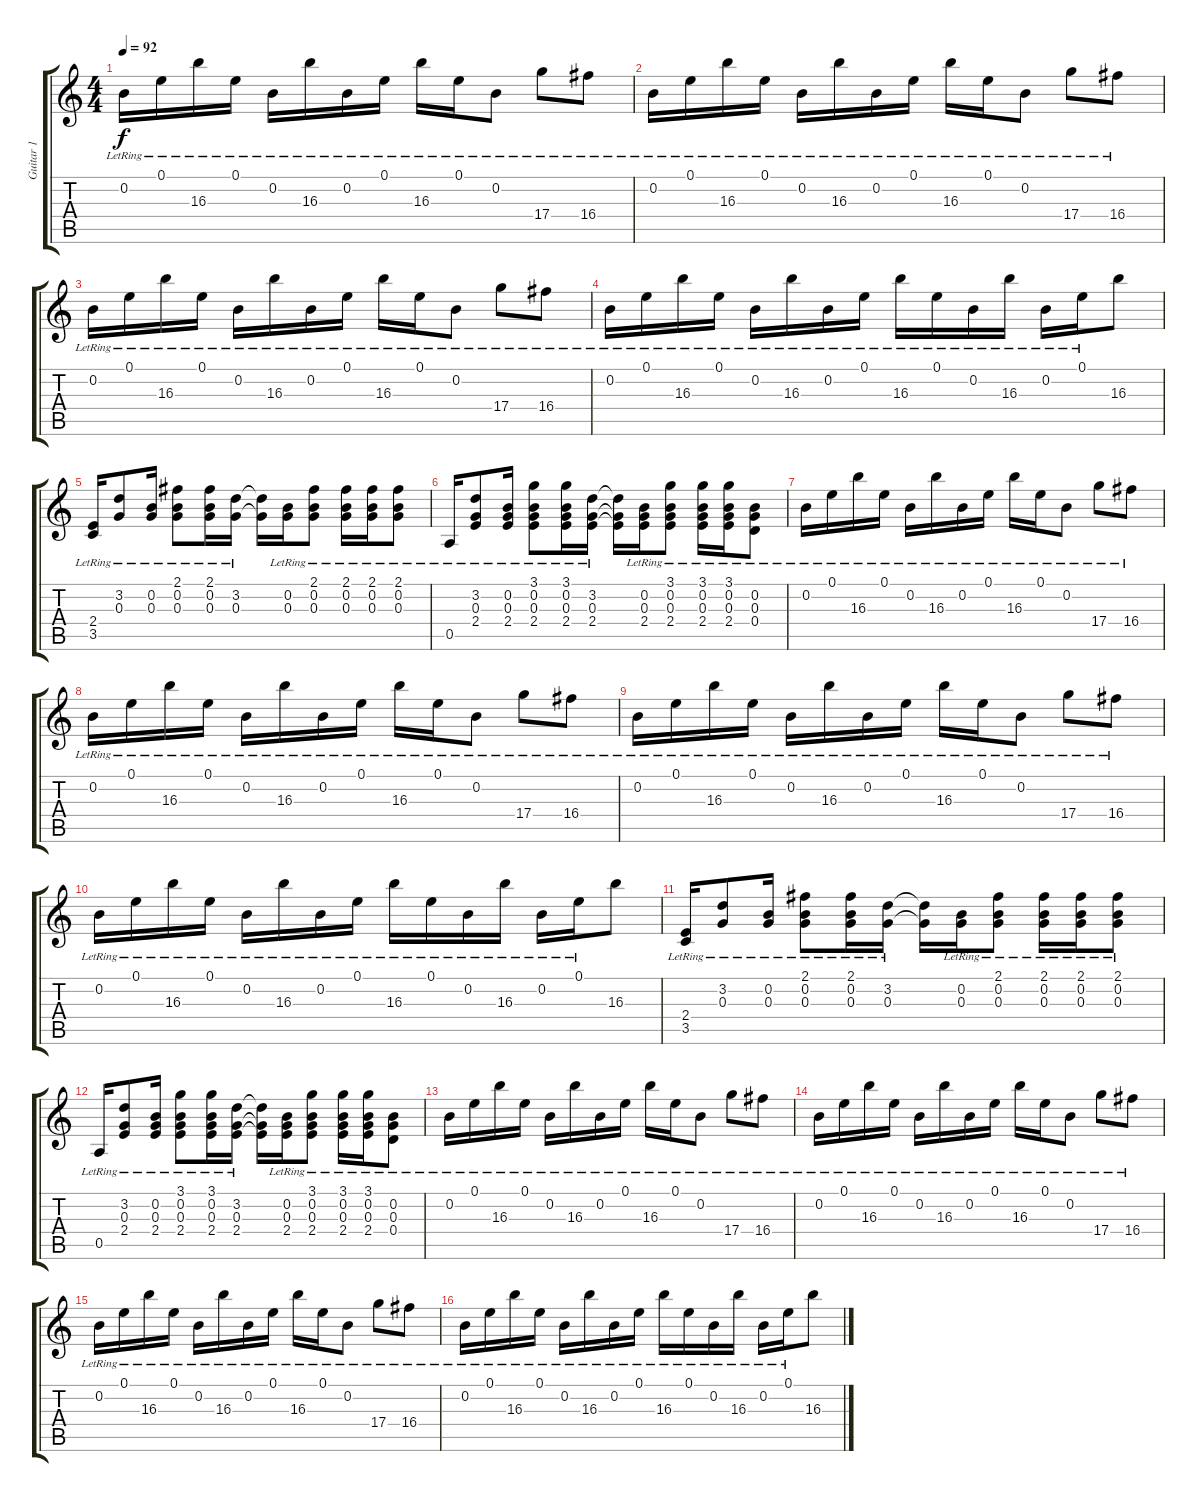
\track ("Guitar 1" "Guitar 1") {instrument electricguitarclean}
\staff {score tabs}
\tuning (E4 B3 G3 D3 A2 E2) {hide}
\ts (4 4)
\tempo 92
\clef g2
\ks c
0.2{lr}.16{dy f instrument electricguitarclean} 0.1{lr}.16 16.3{lr}.16 0.1{lr}.16 0.2{lr}.16 16.3{lr}.16 0.2{lr}.16 0.1{lr}.16 16.3{lr}.16 0.1{lr}.16 0.2{lr}.8 17.4{lr}.8 16.4{lr}.8 |
0.2{lr}.16 0.1{lr}.16 16.3{lr}.16 0.1{lr}.16 0.2{lr}.16 16.3{lr}.16 0.2{lr}.16 0.1{lr}.16 16.3{lr}.16 0.1{lr}.16 0.2{lr}.8 17.4{lr}.8 16.4{lr}.8 |
0.2{lr}.16 0.1{lr}.16 16.3{lr}.16 0.1{lr}.16 0.2{lr}.16 16.3{lr}.16 0.2{lr}.16 0.1{lr}.16 16.3{lr}.16 0.1{lr}.16 0.2{lr}.8 17.4{lr}.8 16.4{lr}.8 |
0.2{lr}.16 0.1{lr}.16 16.3{lr}.16 0.1{lr}.16 0.2{lr}.16 16.3{lr}.16 0.2{lr}.16 0.1{lr}.16 16.3{lr}.16 0.1{lr}.16 0.2{lr}.16 16.3{lr}.16 0.2{lr}.16 0.1{lr}.16 16.3.8 |
(2.4{lr} 3.5{lr}).16 (3.2{lr} 0.3{lr}).8 (0.2{lr} 0.3{lr}).16 (2.1{lr} 0.2{lr} 0.3{lr}).8 (2.1{lr} 0.2{lr} 0.3{lr}).16 (3.2{lr} 0.3{lr}).16 (3.2{t} 0.3{t}).16 (0.2{lr} 0.3{lr}).16 (2.1{lr} 0.2{lr} 0.3{lr}).8 (2.1{lr} 0.2{lr} 0.3{lr}).16 (2.1{lr} 0.2{lr} 0.3{lr}).16 (2.1{lr} 0.2{lr} 0.3{lr}).8 |
0.5{lr}.16 (3.2{lr} 0.3{lr} 2.4{lr}).8 (0.2{lr} 0.3{lr} 2.4{lr}).16 (3.1{lr} 0.2{lr} 0.3{lr} 2.4{lr}).8 (3.1{lr} 0.2{lr} 0.3{lr} 2.4{lr}).16 (3.2{lr} 0.3{lr} 2.4{lr}).16 (3.2{t} 0.3{t} 2.4{t}).16 (0.2{lr} 0.3{lr} 2.4{lr}).16 (3.1{lr} 0.2{lr} 0.3{lr} 2.4{lr}).8 (3.1{lr} 0.2{lr} 0.3{lr} 2.4{lr}).16 (3.1{lr} 0.2{lr} 0.3{lr} 2.4{lr}).16 (0.2{lr} 0.3{lr} 0.4{lr}).8 |
0.2{lr}.16 0.1{lr}.16 16.3{lr}.16 0.1{lr}.16 0.2{lr}.16 16.3{lr}.16 0.2{lr}.16 0.1{lr}.16 16.3{lr}.16 0.1{lr}.16 0.2{lr}.8 17.4{lr}.8 16.4{lr}.8 |
0.2{lr}.16 0.1{lr}.16 16.3{lr}.16 0.1{lr}.16 0.2{lr}.16 16.3{lr}.16 0.2{lr}.16 0.1{lr}.16 16.3{lr}.16 0.1{lr}.16 0.2{lr}.8 17.4{lr}.8 16.4{lr}.8 |
0.2{lr}.16 0.1{lr}.16 16.3{lr}.16 0.1{lr}.16 0.2{lr}.16 16.3{lr}.16 0.2{lr}.16 0.1{lr}.16 16.3{lr}.16 0.1{lr}.16 0.2{lr}.8 17.4{lr}.8 16.4{lr}.8 |
0.2{lr}.16 0.1{lr}.16 16.3{lr}.16 0.1{lr}.16 0.2{lr}.16 16.3{lr}.16 0.2{lr}.16 0.1{lr}.16 16.3{lr}.16 0.1{lr}.16 0.2{lr}.16 16.3{lr}.16 0.2{lr}.16 0.1{lr}.16 16.3.8 |
(2.4{lr} 3.5{lr}).16 (3.2{lr} 0.3{lr}).8 (0.2{lr} 0.3{lr}).16 (2.1{lr} 0.2{lr} 0.3{lr}).8 (2.1{lr} 0.2{lr} 0.3{lr}).16 (3.2{lr} 0.3{lr}).16 (3.2{t} 0.3{t}).16 (0.2{lr} 0.3{lr}).16 (2.1{lr} 0.2{lr} 0.3{lr}).8 (2.1{lr} 0.2{lr} 0.3{lr}).16 (2.1{lr} 0.2{lr} 0.3{lr}).16 (2.1{lr} 0.2{lr} 0.3{lr}).8 |
0.5{lr}.16 (3.2{lr} 0.3{lr} 2.4{lr}).8 (0.2{lr} 0.3{lr} 2.4{lr}).16 (3.1{lr} 0.2{lr} 0.3{lr} 2.4{lr}).8 (3.1{lr} 0.2{lr} 0.3{lr} 2.4{lr}).16 (3.2{lr} 0.3{lr} 2.4{lr}).16 (3.2{t} 0.3{t} 2.4{t}).16 (0.2{lr} 0.3{lr} 2.4{lr}).16 (3.1{lr} 0.2{lr} 0.3{lr} 2.4{lr}).8 (3.1{lr} 0.2{lr} 0.3{lr} 2.4{lr}).16 (3.1{lr} 0.2{lr} 0.3{lr} 2.4{lr}).16 (0.2{lr} 0.3{lr} 0.4{lr}).8 |
0.2{lr}.16 0.1{lr}.16 16.3{lr}.16 0.1{lr}.16 0.2{lr}.16 16.3{lr}.16 0.2{lr}.16 0.1{lr}.16 16.3{lr}.16 0.1{lr}.16 0.2{lr}.8 17.4{lr}.8 16.4{lr}.8 |
0.2{lr}.16 0.1{lr}.16 16.3{lr}.16 0.1{lr}.16 0.2{lr}.16 16.3{lr}.16 0.2{lr}.16 0.1{lr}.16 16.3{lr}.16 0.1{lr}.16 0.2{lr}.8 17.4{lr}.8 16.4{lr}.8 |
0.2{lr}.16 0.1{lr}.16 16.3{lr}.16 0.1{lr}.16 0.2{lr}.16 16.3{lr}.16 0.2{lr}.16 0.1{lr}.16 16.3{lr}.16 0.1{lr}.16 0.2{lr}.8 17.4{lr}.8 16.4{lr}.8 |
0.2{lr}.16 0.1{lr}.16 16.3{lr}.16 0.1{lr}.16 0.2{lr}.16 16.3{lr}.16 0.2{lr}.16 0.1{lr}.16 16.3{lr}.16 0.1{lr}.16 0.2{lr}.16 16.3{lr}.16 0.2{lr}.16 0.1{lr}.16 16.3.8
